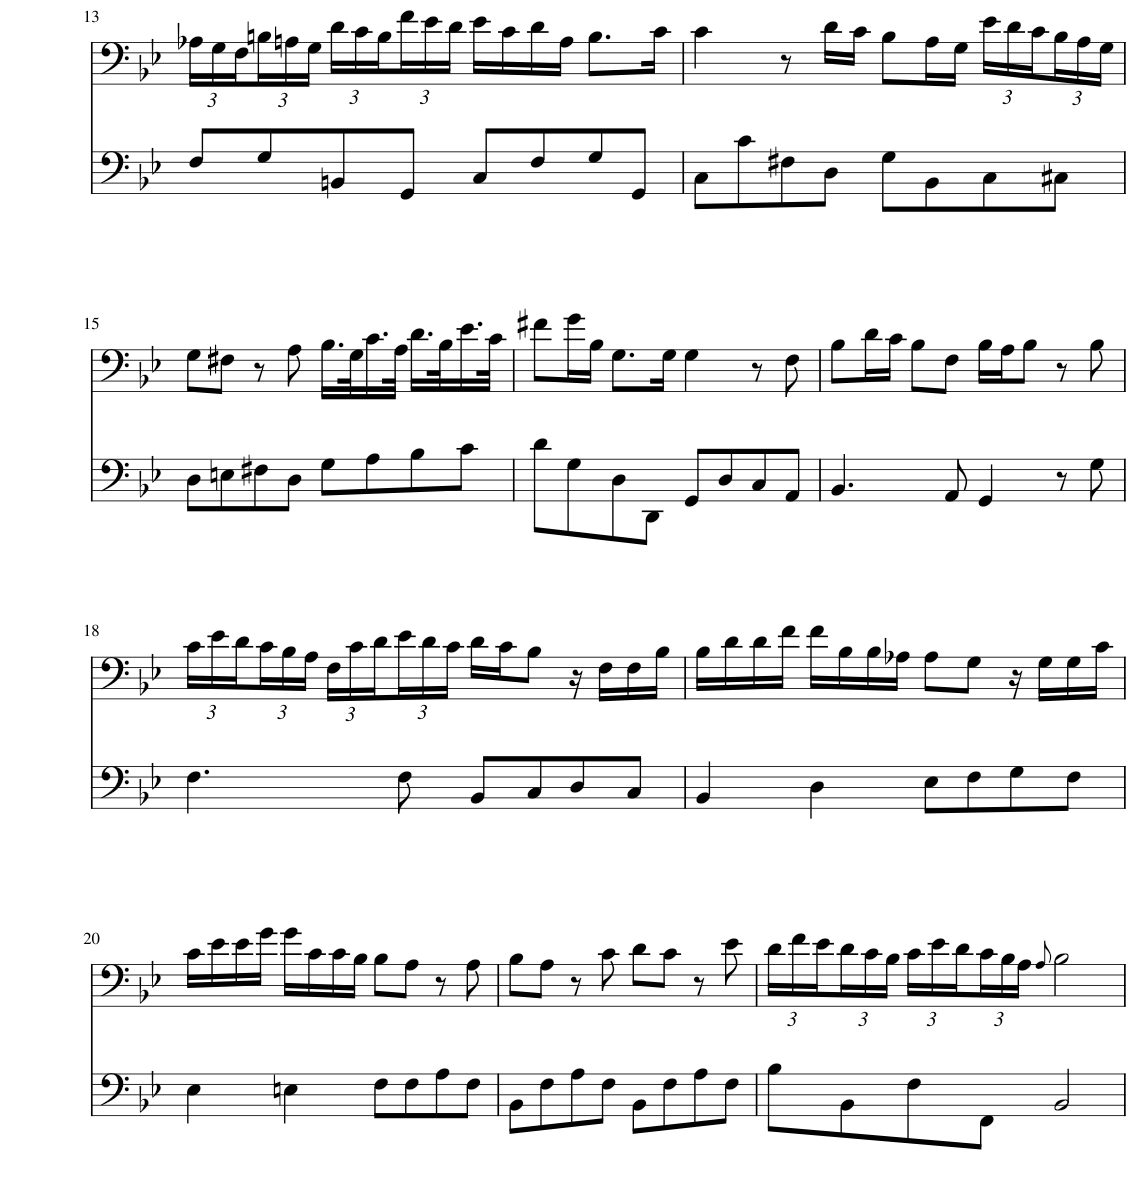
**kern	**kern
*part2	*part1
*staff2	*staff1
*I"Violoncello	*I"Violoncello
*I'Vc	*I'Vc
!!LO:PB:g=z
*clefF4	*clefF4
*k[b-e-]	*k[b-e-]
*M4/4	*M4/4
*met(c)	*met(c)
*	*Xbrackettup
=13	=13
8F/L	24A-X\LL
.	24G\
.	24F\
8G/	24Bn\
.	24An\
.	24G\JJ
8BBn/	24d\LL
.	24c\
.	24B\
8GG/J	24f\
.	24e-\
.	24d\JJ
8C/L	16e-\LL
.	16c\
8F/	16d\
.	16A\JJ
8G/	8.B\L
8GG/J	.
.	16c\Jk
=14	=14
8C\L	4c\
8c\	.
8F#X\	8r
8D\J	16d\LL
.	16c\JJ
8G\L	8B-\L
8BB-\	16A\L
.	16G\JJ
8C\	24e-\LL
.	24d\
.	24c\
8C#X\J	24B-\
.	24A\
.	24G\JJ
!!LO:LB:g=z
=15	=15
8D\L	8G\L
8En\	8F#X\J
8F#X\	8r
8D\J	8A\
8G\L	16.B-\LL
.	32G\K
8A\	16.c\
.	32A\JJk
8B-\	16.d\LL
.	32B-\K
8c\J	16.e-\
.	32c\JJk
=16	=16
8d\L	8f#X\L
8G\	16g\L
.	16B-\JJ
8D\	8.G\L
8DD\J	.
.	16G\Jk
8GG/L	4G\
8D/	.
8C/	8r
8AA/J	8F\
=17	=17
4.BB-/	8B-\L
.	16d\L
.	16c\JJ
.	8B-\L
8AA/	8F\J
4GG/	16B-\LL
.	16A\J
.	8B-\J
8r	8r
8G\	8B-\
!!LO:LB:g=z
=18	=18
4.F\	24c\LL
.	24e-\
.	24d\
.	24c\
.	24B-\
.	24A\JJ
.	24F\LL
.	24c\
.	24d\
8F\	24e-\
.	24d\
.	24c\JJ
8BB-/L	16d\LL
.	16c\J
8C/	8B-\J
8D/	16r
.	16F\LL
8C/J	16F\
.	16B-\JJ
=19	=19
4BB-/	16B-\LL
.	16d\
.	16d\
.	16f\JJ
4D\	16f\LL
.	16B-\
.	16B-\
.	16A-X\JJ
8E-\L	8A-\L
8F\	8G\J
8G\	16r
.	16G\LL
8F\J	16G\
.	16c\JJ
!!LO:LB:g=z
=20	=20
4E-\	16c\LL
.	16e-\
.	16e-\
.	16g\JJ
4En\	16g\LL
.	16c\
.	16c\
.	16B-\JJ
8F\L	8B-\L
8F\	8A\J
8A\	8r
8F\J	8A\
=21	=21
8BB-\L	8B-\L
8F\	8A\J
8A\	8r
8F\J	8c\
8BB-\L	8d\L
8F\	8c\J
8A\	8r
8F\J	8e-\
=22	=22
8B-\L	24d\LL
.	24f\
.	24e-\
8BB-\	24d\
.	24c\
.	24B-\JJ
8F\	24c\LL
.	24e-\
.	24d\
8FF\J	24c\
.	24B-\
.	24A\JJ
.	8qA/
2BB-/	2B-\
=	=
*-	*-
